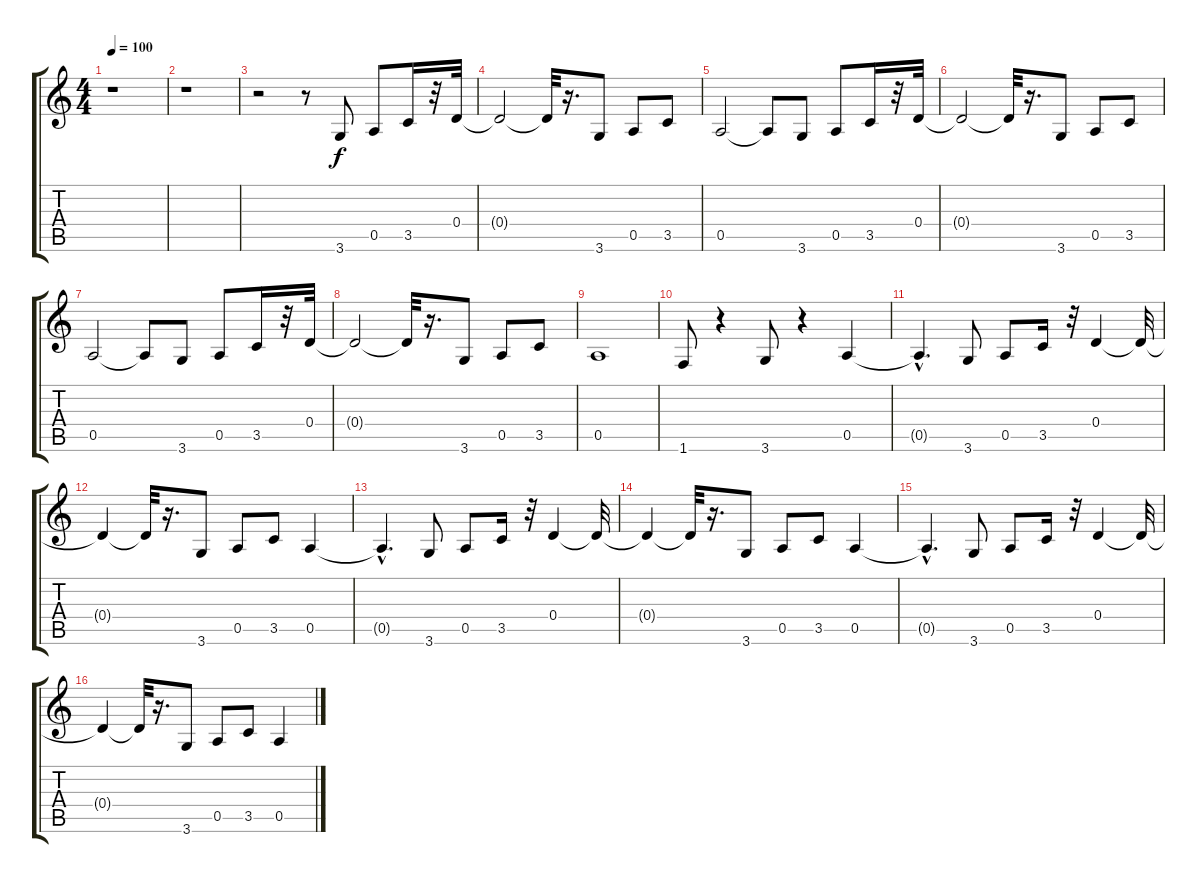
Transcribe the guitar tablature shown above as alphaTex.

\track "" {instrument electricguitarclean}
\staff {score tabs}
\tuning (E4 B3 G3 D3 A2 E2) {hide}
\ts (4 4)
\tempo 100
\clef g2
\ks c
r.1{dy f instrument electricguitarclean} |
r.1 |
r.2 r.8 3.6.8 0.5.8 3.5.16 r.32 0.4.32 |
0.4{t}.2 0.4{t}.32 r.16{d} 3.6.8 0.5.8 3.5.8 |
0.5.2 0.5{t}.8 3.6.8 0.5.8 3.5.16 r.32 0.4.32 |
0.4{t}.2 0.4{t}.32 r.16{d} 3.6.8 0.5.8 3.5.8 |
0.5.2 0.5{t}.8 3.6.8 0.5.8 3.5.16 r.32 0.4.32 |
0.4{t}.2 0.4{t}.32 r.16{d} 3.6.8 0.5.8 3.5.8 |
0.5.1 |
1.6.8 r.4 3.6.8 r.4 0.5.4 |
0.5{hac t}.4{d} 3.6.8 0.5.8 3.5.16 r.32 0.4.4 0.4{t}.32 |
0.4{t}.4 0.4{t}.32 r.16{d} 3.6.8 0.5.8 3.5.8 0.5.4 |
0.5{hac t}.4{d} 3.6.8 0.5.8 3.5.16 r.32 0.4.4 0.4{t}.32 |
0.4{t}.4 0.4{t}.32 r.16{d} 3.6.8 0.5.8 3.5.8 0.5.4 |
0.5{hac t}.4{d} 3.6.8 0.5.8 3.5.16 r.32 0.4.4 0.4{t}.32 |
0.4{t}.4 0.4{t}.32 r.16{d} 3.6.8 0.5.8 3.5.8 0.5.4
